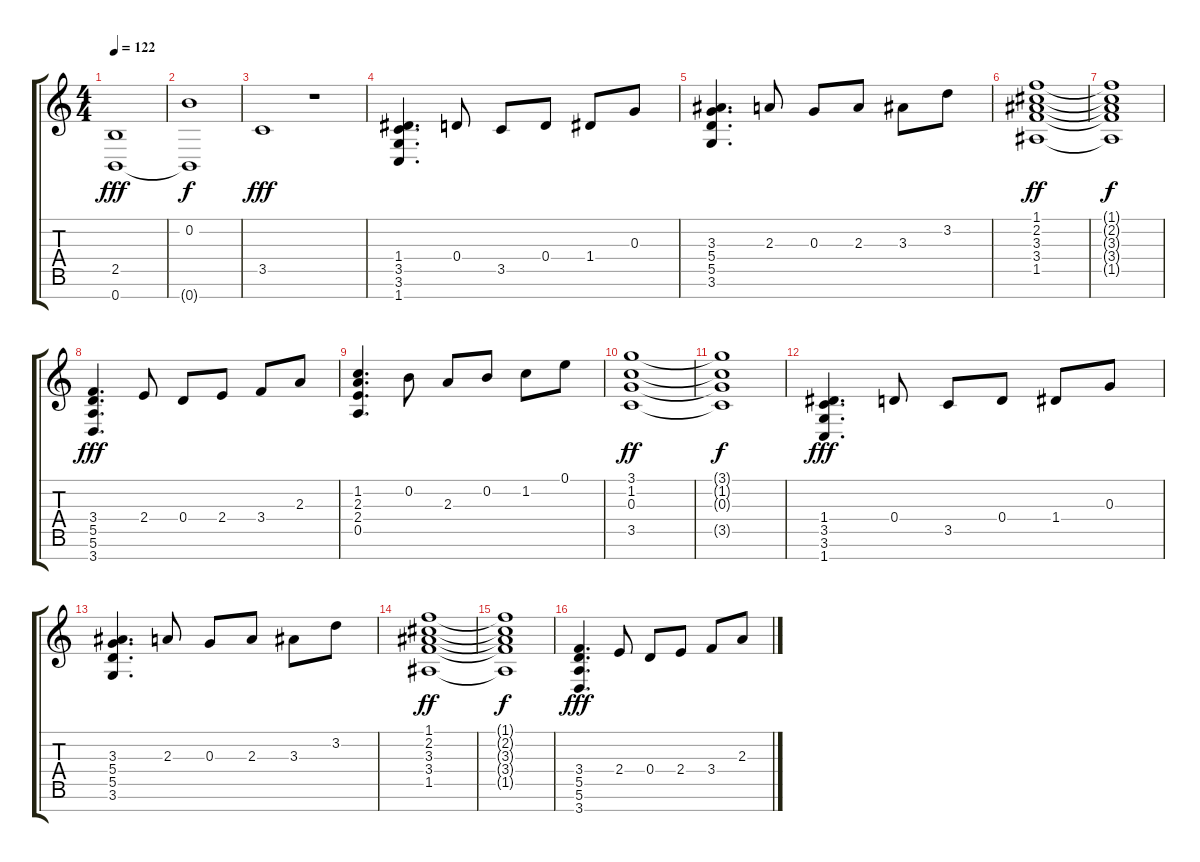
\track "" {solo instrument distortionguitar}
\staff {score tabs}
\tuning (E4 B3 G3 D3 A2 E2 B1) {hide}
\ts (4 4)
\tempo 122
\clef g2
\ks c
(2.5 0.7).1{dy fff} |
(0.2 0.7{t}).1{dy f} |
3.5.1{dy fff} r.1 |
(1.4 3.5 3.6 1.7).4{d} 0.4.8 3.5.8 0.4.8 1.4.8 0.3.8 |
(3.3 5.4 5.5 3.6).4{d} 2.3.8 0.3.8 2.3.8 3.3.8 3.2.8 |
(1.1 2.2 3.3 3.4 1.5).1{dy ff} |
(1.1{t} 2.2{t} 3.3{t} 3.4{t} 1.5{t}).1{dy f} |
(3.4 5.5 5.6 3.7).4{d dy fff} 2.4.8 0.4.8 2.4.8 3.4.8 2.3.8 |
(1.2 2.3 2.4 0.5).4{d} 0.2.8 2.3.8 0.2.8 1.2.8 0.1.8 |
(3.1 1.2 0.3 3.5).1{dy ff} |
(3.1{t} 1.2{t} 0.3{t} 3.5{t}).1{dy f} |
(1.4 3.5 3.6 1.7).4{d dy fff} 0.4.8 3.5.8 0.4.8 1.4.8 0.3.8 |
(3.3 5.4 5.5 3.6).4{d} 2.3.8 0.3.8 2.3.8 3.3.8 3.2.8 |
(1.1 2.2 3.3 3.4 1.5).1{dy ff} |
(1.1{t} 2.2{t} 3.3{t} 3.4{t} 1.5{t}).1{dy f} |
(3.4 5.5 5.6 3.7).4{d dy fff} 2.4.8 0.4.8 2.4.8 3.4.8 2.3.8
